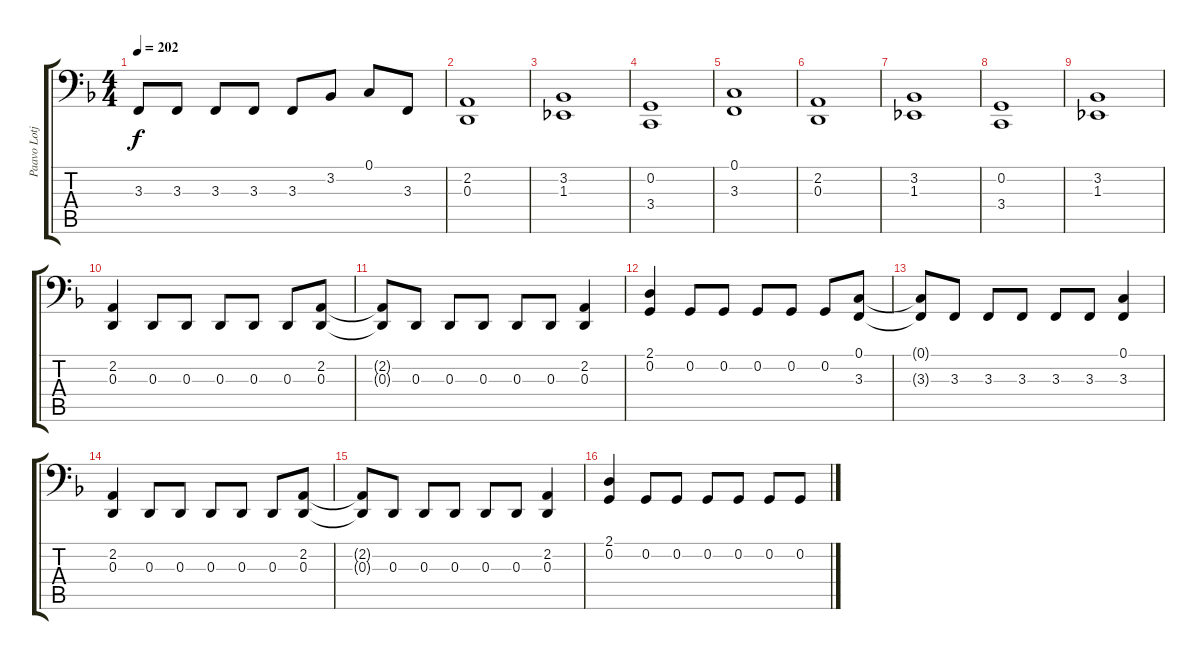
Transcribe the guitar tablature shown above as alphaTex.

\track ("Paavo Lotjonen - Bass Cello" "Paavo Lotj") {instrument cello}
\staff {score tabs}
\tuning (C3 G2 D2 A1 E1 B0) {hide}
\ts (4 4)
\tempo 202
\clef f4
\ks f
3.3.8{dy f} 3.3.8 3.3.8 3.3.8 3.3.8 3.2.8 0.1.8 3.3.8 |
(2.2 0.3).1 |
(3.2 1.3).1 |
(0.2 3.4).1 |
(0.1 3.3).1 |
(2.2 0.3).1 |
(3.2 1.3).1 |
(0.2 3.4).1 |
(3.2 1.3).1 |
(2.2 0.3).4 0.3.8 0.3.8 0.3.8 0.3.8 0.3.8 (2.2 0.3).8 |
(2.2{t} 0.3{t}).8 0.3.8 0.3.8 0.3.8 0.3.8 0.3.8 (2.2 0.3).4 |
(2.1 0.2).4 0.2.8 0.2.8 0.2.8 0.2.8 0.2.8 (0.1 3.3).8 |
(0.1{t} 3.3{t}).8 3.3.8 3.3.8 3.3.8 3.3.8 3.3.8 (0.1 3.3).4 |
(2.2 0.3).4 0.3.8 0.3.8 0.3.8 0.3.8 0.3.8 (2.2 0.3).8 |
(2.2{t} 0.3{t}).8 0.3.8 0.3.8 0.3.8 0.3.8 0.3.8 (2.2 0.3).4 |
(2.1 0.2).4 0.2.8 0.2.8 0.2.8 0.2.8 0.2.8 0.2.8
